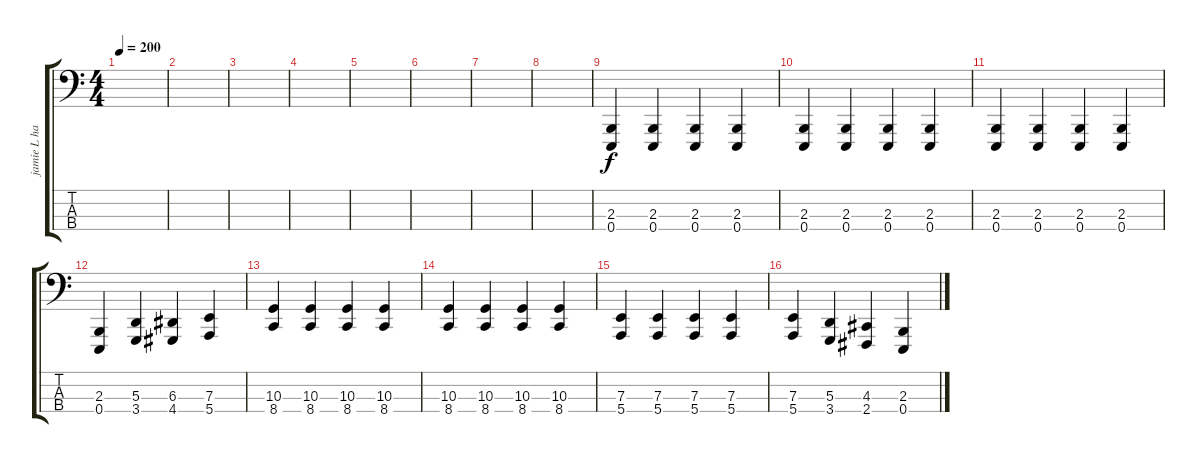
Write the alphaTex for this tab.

\track ("jamie L hand" "jamie L ha") {instrument acousticgrandpiano}
\staff {score tabs}
\tuning (G2 D2 A1 E1) {hide}
\ts (4 4)
\tempo 200
\clef f4
\ks c
|
|
|
|
|
|
|
|
(2.3 0.4).4 (2.3 0.4).4 (2.3 0.4).4 (2.3 0.4).4 |
(2.3 0.4).4 (2.3 0.4).4 (2.3 0.4).4 (2.3 0.4).4 |
(2.3 0.4).4 (2.3 0.4).4 (2.3 0.4).4 (2.3 0.4).4 |
(2.3 0.4).4 (5.3 3.4).4 (6.3 4.4).4 (7.3 5.4).4 |
(10.3 8.4).4 (10.3 8.4).4 (10.3 8.4).4 (10.3 8.4).4 |
(10.3 8.4).4 (10.3 8.4).4 (10.3 8.4).4 (10.3 8.4).4 |
(7.3 5.4).4 (7.3 5.4).4 (7.3 5.4).4 (7.3 5.4).4 |
(7.3 5.4).4 (5.3 3.4).4 (4.3 2.4).4 (2.3 0.4).4
